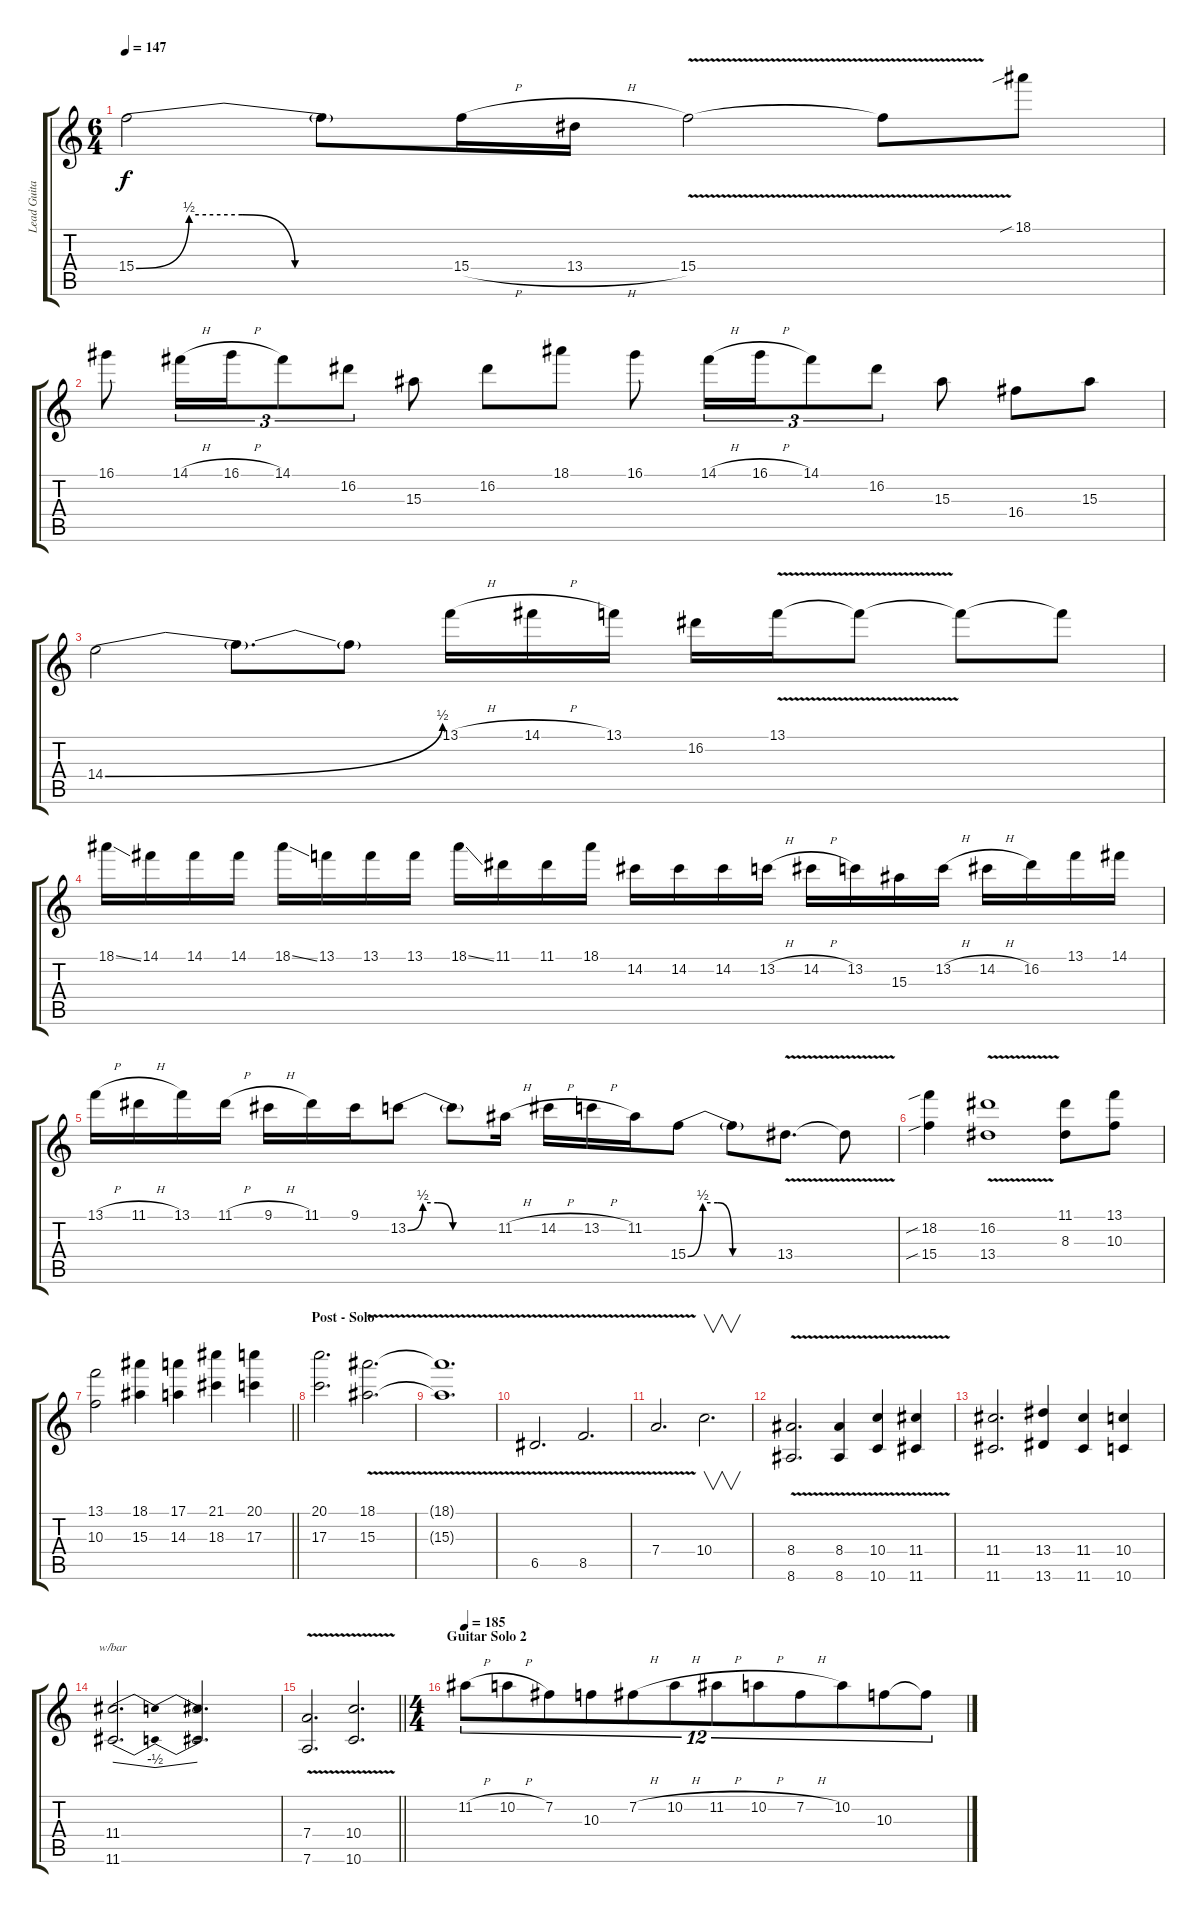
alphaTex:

\track ("Lead Guitar" "Lead Guita") {instrument distortionguitar}
\staff {score tabs}
\tuning (E4 B3 G3 D3 A2 D2) {hide}
\ts (6 4)
\tempo 147
\clef g2
\ks c
15.4{be (custom 0 0 10 2 20 2 30 0 60 0)}.2{dy f} 15.4{t}.8 15.4{h}.16 13.4{h}.16 15.4{v}.2 15.4{t}.8 18.1{sib}.8 |
16.1.8 14.1{h}.16{tu (3 2)} 16.1{h}.16{tu (3 2)} 14.1.8{tu (3 2)} 16.2.8{tu (3 2)} 15.3.8 16.2.8 18.1.8 16.1.8 14.1{h}.16{tu (3 2)} 16.1{h}.16{tu (3 2)} 14.1.8{tu (3 2)} 16.2.8{tu (3 2)} 15.3.8 16.4.8 15.3.8 |
14.4{be (bend 0 0 60 2)}.2 14.4{t}.8{d} 14.4{t}.8 13.1{h}.16 14.1{h}.16 13.1.16 16.2.16 13.1{v}.16 13.1{t}.8 13.1{t}.8 13.1{t}.8 |
18.1{ss}.16 14.1.16 14.1.16 14.1.16 18.1{ss}.16 13.1.16 13.1.16 13.1.16 18.1{ss}.16 11.1.16 11.1.16 18.1.16 14.2.16 14.2.16 14.2.16 13.2{h}.16 14.2{h}.16 13.2.16 15.3.16 13.2{h}.16 14.2{h}.16 16.2.16 13.1.16 14.1.16 |
13.1{h}.16 11.1{h}.16 13.1.16 11.1{h}.16 9.1{h}.16 11.1.16 9.1.16 13.2{be (custom 0 0 10 2 20 2 30 0 60 0)}.8 13.2{t}.8 11.2{h}.16 14.2{h}.16 13.2{h}.16 11.2.16 15.4{be (custom 0 0 10 2 20 2 30 0 60 0)}.8 15.4{t}.8 13.4{v}.8{d} 13.4{t}.8 |
(18.2{sib} 15.4{sib}).4 (16.2{v} 13.4{v}).1 (11.1 8.3).8 (13.1 10.3).8 |
\barLineRight lightlight
(13.1 10.3).2 (18.1 15.3).4 (17.1 14.3).4 (21.1 18.3).4 (20.1 17.3).4 |
\section ("" "Post - Solo")
(20.1 17.3).2{d} (18.1{v} 15.3{v}).2{d} |
(18.1{t} 15.3{t}).1{d} |
6.5{v}.2{d} 8.5{v}.2{d} |
7.4{v}.2{d} 10.4.2{v d} |
(8.4{v} 8.6).2{d} (8.4{v} 8.6).4 (10.4{v} 10.6).4 (11.4{v} 11.6).4 |
(11.4 11.6).2{d} (13.4 13.6).4 (11.4 11.6).4 (10.4 10.6).4 |
(11.4 11.6).2{d tbe (dip default 0 0 30 -2 60 0)} (11.4{t} 11.6{t}).2{d} |
\barLineRight lightlight
(7.4{v} 7.6).2{d} (10.4{v} 10.6).2{d} |
\ts (4 4)
\section ("" "Guitar Solo 2")
\tempo 185
11.2{h}.8{tu (12 8)} 10.2{h}.8{tu (12 8)} 7.2.8{tu (12 8)} 10.3.8{tu (12 8)} 7.2{h}.8{tu (12 8)} 10.2{h}.8{tu (12 8)} 11.2{h}.8{tu (12 8)} 10.2{h}.8{tu (12 8)} 7.2{h}.8{tu (12 8)} 10.2.8{tu (12 8)} 10.3.8{tu (12 8)} 10.3{t}.8{tu (12 8)}
